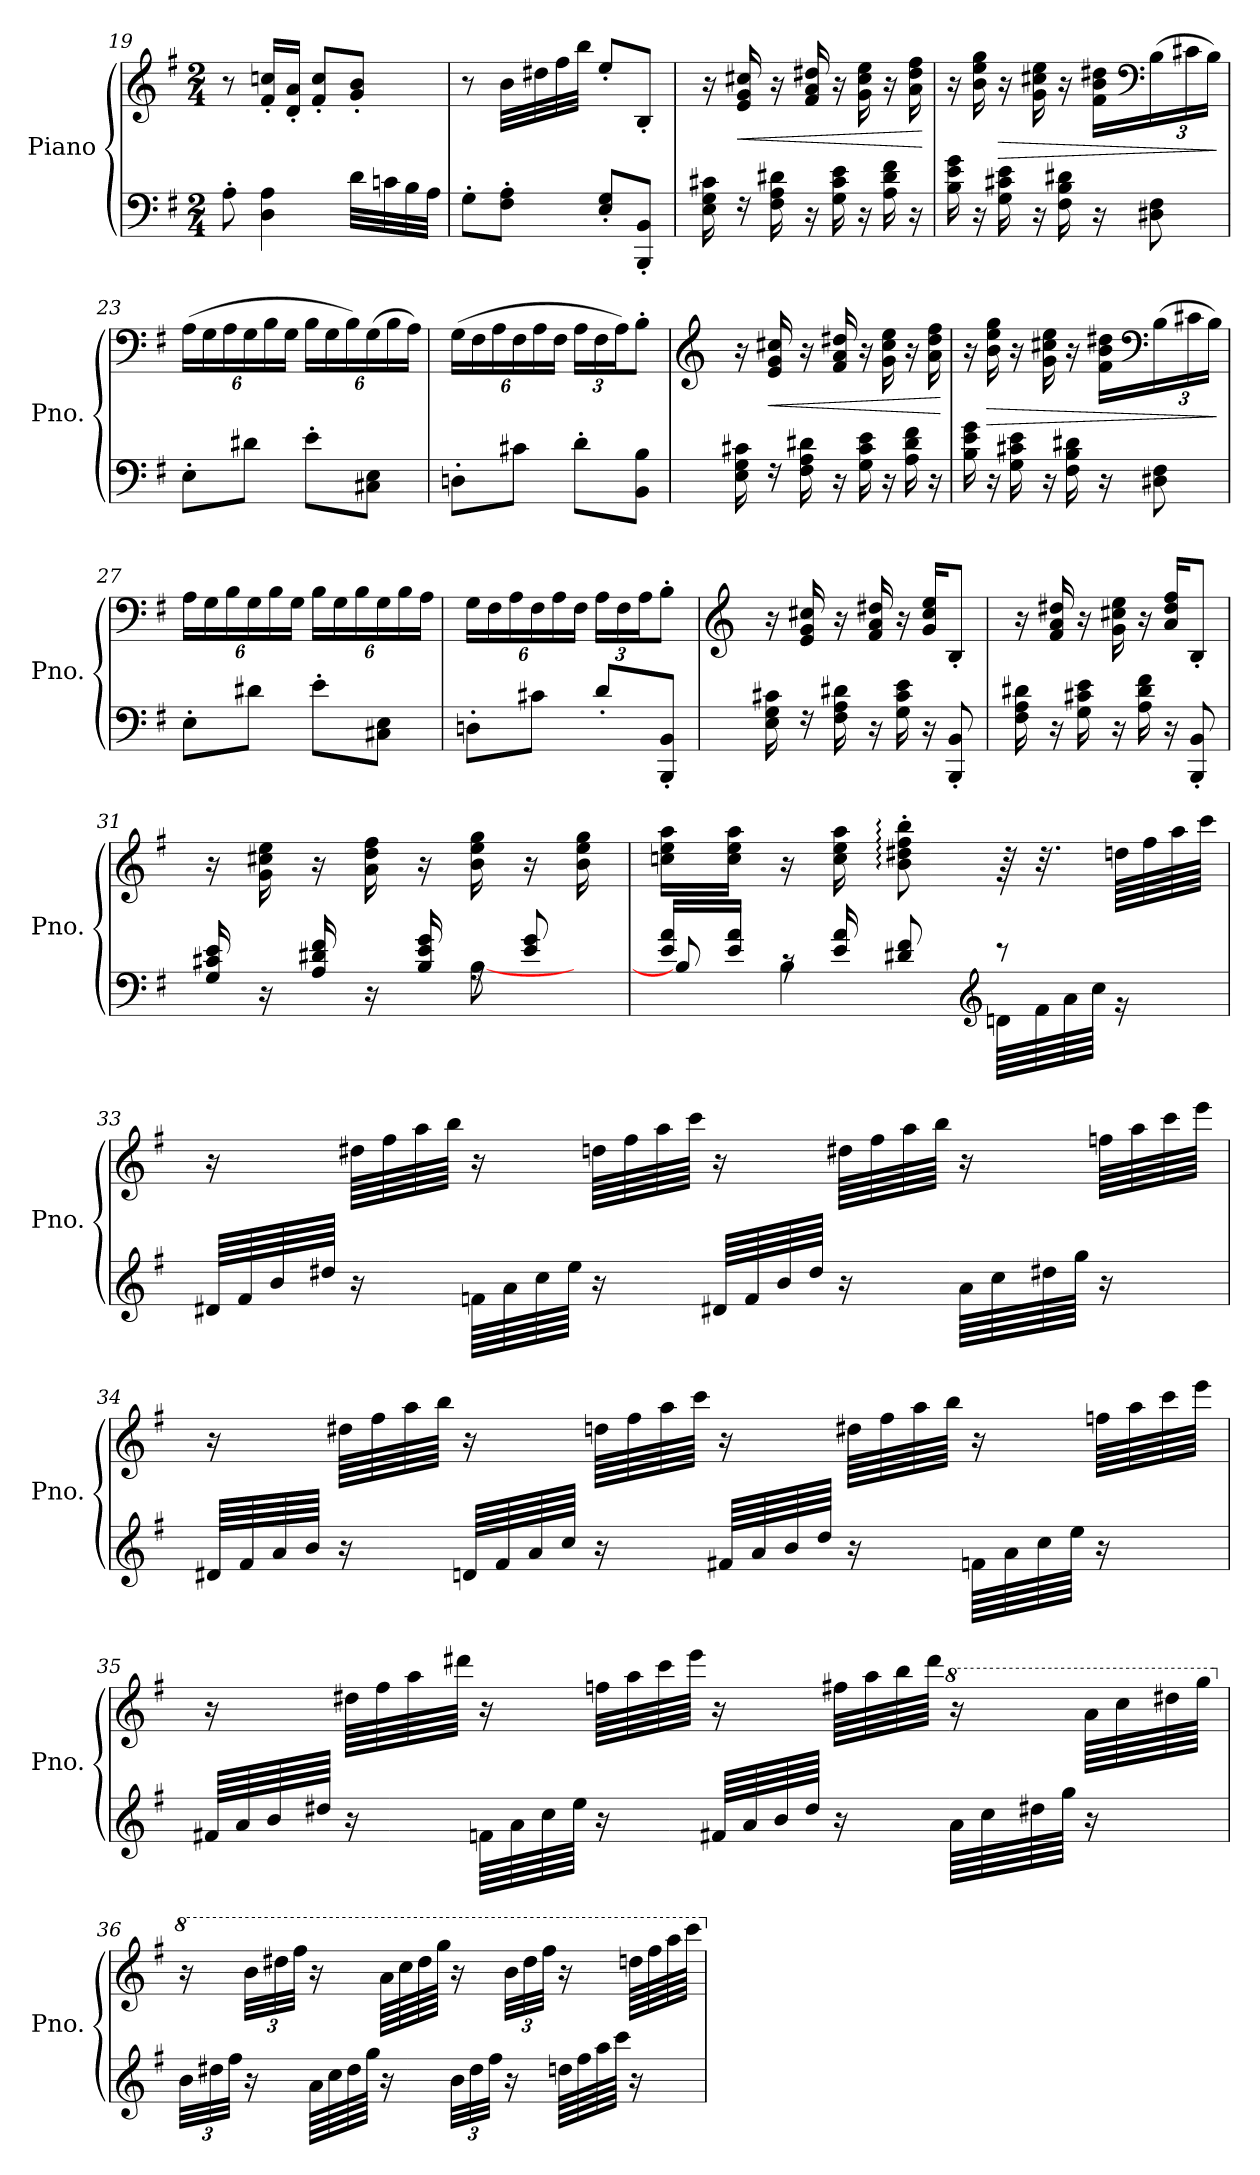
**kern	**kern	**dynam
*part1	*part1	*part1
*staff2	*staff1	*staff1/2
*I"Piano	*	*
*I'Pno.	*	*
*clefF4	*clefG2	*
*k[f#]	*k[f#]	*
*M2/4	*M2/4	*
=19	=19	=19
8A'\	8r	.
4D\ 4A\	16f#/' 16ccn/'LL	.
.	16d/' 16a/'JJ	.
.	8f#/' 8cc/'L	.
32d\LLL	8g/' 8b/'J	.
32cn\	.	.
32B\	.	.
32A\JJJ	.	.
=20	=20	=20
8G'\L	8r	.
8F#\' 8A\'J	32b\LLL	.
.	32dd#X\	.
.	32ff#\	.
.	32bb\JJJ	.
8E/' 8G/'L	8ee'/L	.
8BBB/' 8BB/'J	8B'/J	.
!!LO:PB:g=z
=21	=21	=21
16E\ 16G\ 16c#X\	16r	.
!	!	!LO:HP:b
16rF	16e/ 16g/ 16cc#X/	<
16F#\ 16A\ 16d#X\	16r	.
16r	16f#/ 16a/ 16dd#X/	.
16G\ 16c#\ 16e\	16r	.
16r	16g\ 16cc#\ 16ee\	.
16A\ 16d#\ 16f#\	16r	.
16r	16a\ 16dd#\ 16ff#\	.
.	.	[
=22	=22	=22
16B\ 16e\ 16g\	16r	.
16r	16b\ 16ee\ 16gg\	.
!	!	!LO:HP:b
16G\ 16c#X\ 16e\	16r	>
16r	16g\ 16cc#X\ 16ee\	.
16F#\ 16B\ 16d#X\	16r	.
16r	16f#\ 16b\ 16dd#X\LL	.
*	*clefF4	*
*	*Xbrackettup	*
8D#X\ 8F#\	(24B\	.
.	24c#X\	.
.	24B\JJ)	.
.	.	]
=23	=23	=23
8E'\L	(24A\LL	.
.	24G\	.
.	24A\	.
8d#X\J	24G\	.
.	24B\	.
.	24G\JJ	.
8e'\L	24B\LL	.
.	24G\	.
.	24B\)	.
8C#X\ 8E\J	(24G\	.
.	24B\	.
.	24A\JJ)	.
!!LO:LB:g=z
=24	=24	=24
8Dn'\L	(24G\LL	.
.	24F#\	.
.	24A\	.
8c#X\J	24F#\	.
.	24A\	.
.	24F#\JJ	.
8d'\L	24A\LL	.
.	24F#\	.
.	24A\J)	.
8BB\ 8B\J	8B'\J	.
=25	=25	=25
*	*clefG2	*
16E\ 16G\ 16c#X\	16r	.
!	!	!LO:HP:b
16rF	16e/ 16g/ 16cc#X/	<
16F#\ 16A\ 16d#X\	16r	.
16r	16f#/ 16a/ 16dd#X/	.
16G\ 16c#\ 16e\	16r	.
16r	16g\ 16cc#\ 16ee\	.
16A\ 16d#\ 16f#\	16r	.
16r	16a\ 16dd#\ 16ff#\	.
.	.	[
=26	=26	=26
16B\ 16e\ 16g\	16r	.
!	!	!LO:HP:b
16r	16b\ 16ee\ 16gg\	>
16G\ 16c#X\ 16e\	16r	.
16r	16g\ 16cc#X\ 16ee\	.
16F#\ 16B\ 16d#X\	16r	.
16r	16f#\ 16b\ 16dd#X\LL	.
*	*clefF4	*
8D#X\ 8F#\	(24B\	.
.	24c#X\	.
.	24B\JJ)	.
.	.	]
!!LO:LB:g=z
=27	=27	=27
8E'\L	24A\LL	.
.	24G\	.
.	24B\	.
8d#X\J	24G\	.
.	24B\	.
.	24G\JJ	.
8e'\L	24B\LL	.
.	24G\	.
.	24B\	.
8C#X\ 8E\J	24G\	.
.	24B\	.
.	24A\JJ	.
=28	=28	=28
8Dn'\L	24G\LL	.
.	24F#\	.
.	24A\	.
8c#X\J	24F#\	.
.	24A\	.
.	24F#\JJ	.
8d'/L	24A\LL	.
.	24F#\	.
.	24A\J	.
8BBB/' 8BB/'J	8B'\J	.
=29	=29	=29
*	*clefG2	*
16E\ 16G\ 16c#X\	16r	.
16rF	16e/ 16g/ 16cc#X/	.
16F#\ 16A\ 16d#X\	16r	.
16r	16f#/ 16a/ 16dd#X/	.
16G\ 16c#\ 16e\	16r	.
16r	16g/ 16cc#/ 16ee/KL	.
8BBB/' 8BB/'	8B'/J	.
=30	=30	=30
16F#\ 16A\ 16d#X\	16r	.
16r	16f#/ 16a/ 16dd#X/	.
16G\ 16c#X\ 16e\	16r	.
16r	16g\ 16cc#X\ 16ee\	.
16A\ 16d#\ 16f#\	16r	.
16r	16a/ 16dd#/ 16ff#/KL	.
8BBB/' 8BB/'	8B'/J	.
!!LO:LB:g=z
=31	=31	=31
*^	*	*
16G/ 16c#X/ 16e/	16ryy	16r	.
*v	*v	*	*
16r	16g\ 16cc#X\ 16ee\	.
16A/ 16d#X/ 16f#/	16r	.
16r	16a\ 16dd\ 16ff#\	.
16B/ 16e/ 16g/	16r	.
*^	*	*
16rA	[8B\	16b\ 16ee\ 16gg\	.
8e/ 8g/	.	16r	.
.	16ryy	16b\ 16ee\ 16gg\	.
=32	=32	=32	=32
16e/ 16a/LL	8B/]	16ccn\ 16ee\ 16aa\LL	.
16e/ 16a/JJ	.	16cc\ 16ee\ 16aa\JJ	.
16rc	4B\	16r	.
16e/ 16a/	.	16cc\ 16ee\ 16aa\	.
8d#X/ 8f#/	.	8b\:' 8dd#X\:' 8ff#\:' 8bb\:'	.
*clefG2	*	*	*
8r	64dn\LLLL	64r	.
.	64f#\	32.r	.
.	64a\	.	.
.	64cc\JJJJ	.	.
.	16r	64ddn\LLLL	.
.	.	64ff#\	.
.	.	64aa\	.
.	.	64ccc\JJJJ	.
*v	*v	*	*
!!LO:LB:g=z
=33	=33	=33
64d#X/LLLL	16r	.
64f#/	.	.
64b/	.	.
64dd#X/JJJJ	.	.
16r	64dd#X\LLLL	.
.	64ff#\	.
.	64aa\	.
.	64bb\JJJJ	.
64fn\LLLL	16r	.
64a\	.	.
64cc\	.	.
64ee\JJJJ	.	.
16r	64ddn\LLLL	.
.	64ff#\	.
.	64aa\	.
.	64ccc\JJJJ	.
64d#X/LLLL	16r	.
64f/	.	.
64b/	.	.
64dd#/JJJJ	.	.
16r	64dd#X\LLLL	.
.	64ff#\	.
.	64aa\	.
.	64bb\JJJJ	.
64a\LLLL	16r	.
64cc\	.	.
64dd#X\	.	.
64gg\JJJJ	.	.
16r	64ffn\LLLL	.
.	64aa\	.
.	64ccc\	.
.	64eee\JJJJ	.
!!LO:PB:g=z
=34	=34	=34
64d#X/LLLL	16r	.
64f#/	.	.
64a/	.	.
64b/JJJJ	.	.
16r	64dd#X\LLLL	.
.	64ff#\	.
.	64aa\	.
.	64bb\JJJJ	.
64dn/LLLL	16r	.
64f#/	.	.
64a/	.	.
64cc/JJJJ	.	.
16r	64ddn\LLLL	.
.	64ff#\	.
.	64aa\	.
.	64ccc\JJJJ	.
64f#X/LLLL	16r	.
64a/	.	.
64b/	.	.
64dd/JJJJ	.	.
16r	64dd#X\LLLL	.
.	64ff#\	.
.	64aa\	.
.	64bb\JJJJ	.
64fn\LLLL	16r	.
64a\	.	.
64cc\	.	.
64ee\JJJJ	.	.
16r	64ffn\LLLL	.
.	64aa\	.
.	64ccc\	.
.	64eee\JJJJ	.
!!LO:LB:g=z
=35	=35	=35
64f#X/LLLL	16r	.
64a/	.	.
64b/	.	.
64dd#X/JJJJ	.	.
16r	64dd#X\LLLL	.
.	64ff#\	.
.	64aa\	.
.	64ddd#X\JJJJ	.
64fn\LLLL	16r	.
64a\	.	.
64cc\	.	.
64ee\JJJJ	.	.
16r	64ffn\LLLL	.
.	64aa\	.
.	64ccc\	.
.	64eee\JJJJ	.
64f#X/LLLL	16r	.
64a/	.	.
64b/	.	.
64dd#/JJJJ	.	.
16r	64ff#X\LLLL	.
.	64aa\	.
.	64bb\	.
.	64ddd#\JJJJ	.
*	*8va	*
64a\LLLL	16r	.
64cc\	.	.
64dd#X\	.	.
64gg\JJJJ	.	.
16r	64aa\LLLL	.
.	64ccc\	.
.	64ddd#X\	.
.	64ggg\JJJJ	.
!!LO:LB:g=z
=36	=36	=36
*Xbrackettup	*	*
*	*X8va	*
*	*8va	*
48b\LLL	16r	.
48dd#X\	.	.
48ff#\JJJ	.	.
16r	48bb\LLL	.
.	48ddd#X\	.
.	48fff#\JJJ	.
64a\LLLL	16r	.
64cc\	.	.
64dd#\	.	.
64gg\JJJJ	.	.
16r	64aa\LLLL	.
.	64ccc\	.
.	64ddd#\	.
.	64ggg\JJJJ	.
48b\LLL	16r	.
48dd#\	.	.
48ff#\JJJ	.	.
16r	48bb\LLL	.
.	48ddd#\	.
.	48fff#\JJJ	.
64ddn\LLLL	16r	.
64ff#\	.	.
64aa\	.	.
64ccc\JJJJ	.	.
16r	64dddn\LLLL	.
.	64fff#\	.
.	64aaa\	.
.	64cccc\JJJJ	.
*	*X8va	*
=	=	=
*-	*-	*-
